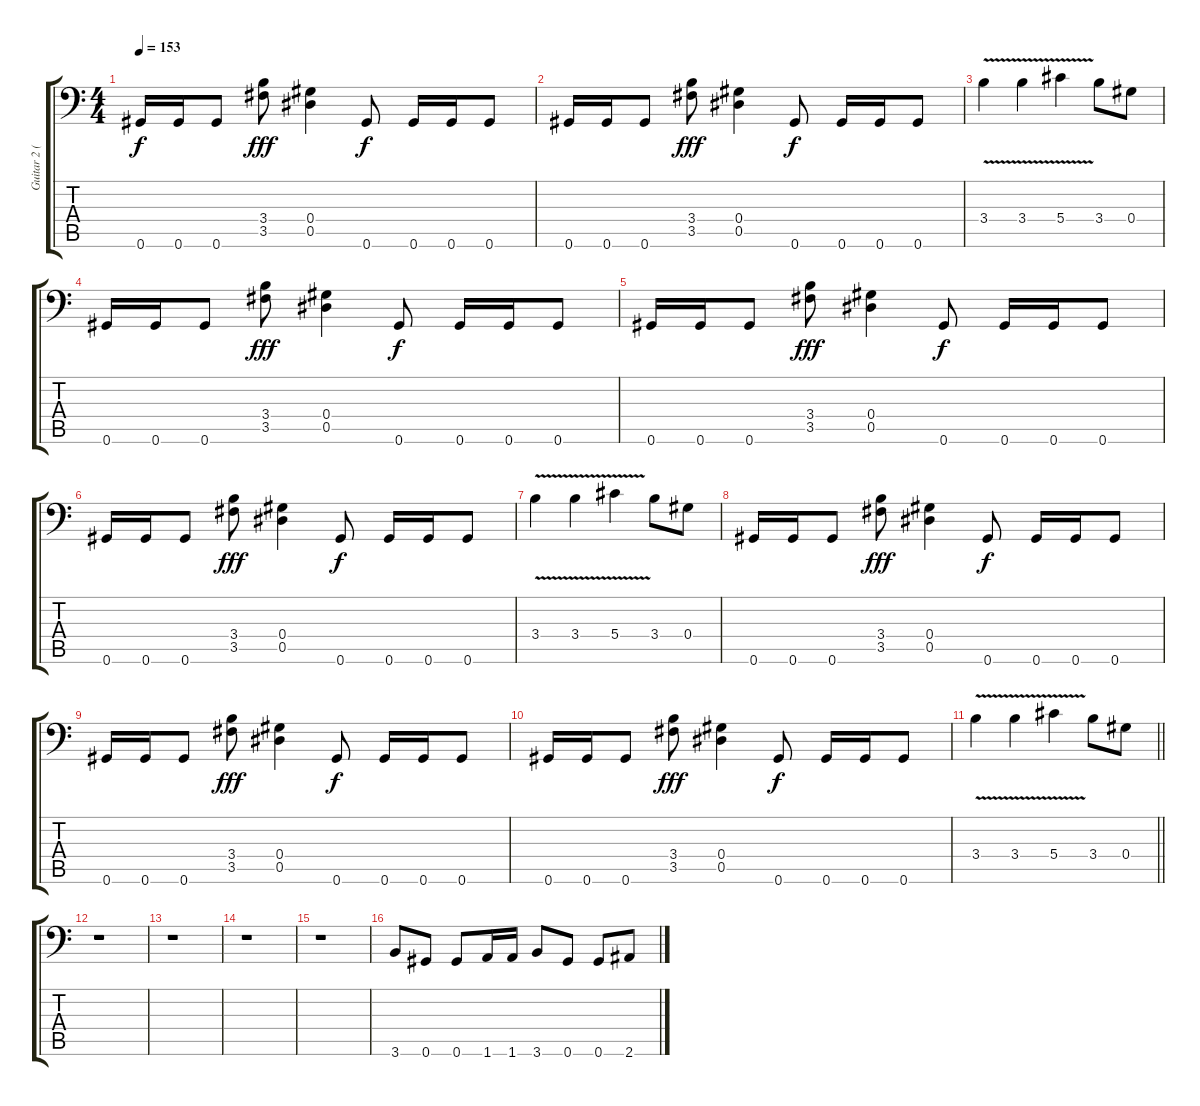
\track ("Guitar 2 (Kirk)" "Guitar 2 (") {instrument distortionguitar}
\staff {score tabs}
\tuning (Bb3 F3 Db3 Ab2 Eb2 Ab1) {hide}
\ts (4 4)
\tempo 153
\clef f4
\ks c
0.6.16{dy f} 0.6.16 0.6.8 (3.4 3.5).8{dy fff} (0.4 0.5).4 0.6.8{dy f} 0.6.16 0.6.16 0.6.8 |
0.6.16 0.6.16 0.6.8 (3.4 3.5).8{dy fff} (0.4 0.5).4 0.6.8{dy f} 0.6.16 0.6.16 0.6.8 |
3.4{v}.4 3.4{v}.4 5.4{v}.4 3.4.8 0.4.8 |
0.6.16 0.6.16 0.6.8 (3.4 3.5).8{dy fff} (0.4 0.5).4 0.6.8{dy f} 0.6.16 0.6.16 0.6.8 |
0.6.16 0.6.16 0.6.8 (3.4 3.5).8{dy fff} (0.4 0.5).4 0.6.8{dy f} 0.6.16 0.6.16 0.6.8 |
0.6.16 0.6.16 0.6.8 (3.4 3.5).8{dy fff} (0.4 0.5).4 0.6.8{dy f} 0.6.16 0.6.16 0.6.8 |
3.4{v}.4 3.4{v}.4 5.4{v}.4 3.4.8 0.4.8 |
0.6.16 0.6.16 0.6.8 (3.4 3.5).8{dy fff} (0.4 0.5).4 0.6.8{dy f} 0.6.16 0.6.16 0.6.8 |
0.6.16 0.6.16 0.6.8 (3.4 3.5).8{dy fff} (0.4 0.5).4 0.6.8{dy f} 0.6.16 0.6.16 0.6.8 |
0.6.16 0.6.16 0.6.8 (3.4 3.5).8{dy fff} (0.4 0.5).4 0.6.8{dy f} 0.6.16 0.6.16 0.6.8 |
\barLineRight lightlight
3.4{v}.4 3.4{v}.4 5.4{v}.4 3.4.8 0.4.8 |
r.1 |
r.1 |
r.1 |
r.1 |
3.6.8 0.6.8 0.6.8 1.6.16 1.6.16 3.6.8 0.6.8 0.6.8 2.6.8
